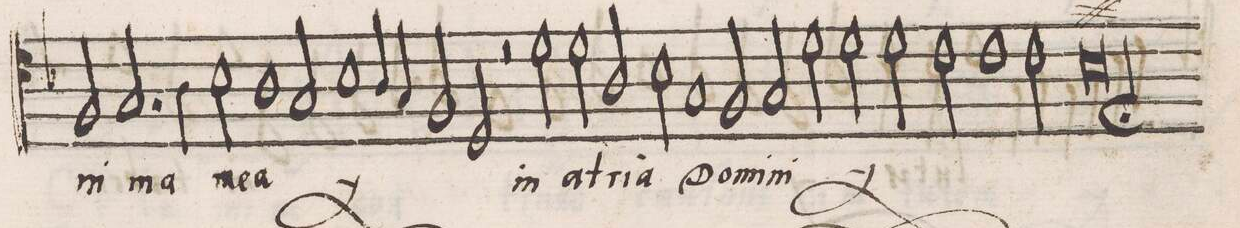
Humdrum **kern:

**kern	**text
*I"ALTVS	*
*clefC4	*
*k[b-]	*
*met(C|)	*
*M2/1	*
2F/	-ni-
2.G/	-ma
=48-	=48-
4A\	.
2B-\	me-
1A	-a
=49-	=49-
*	*ij
2G/	a-
1B-	-ni-
4A/	-ma
4G/	.
=50-	=50-
2F/	me-
2D/	-a
*	*Xij
2r	.
2d\	in
=51-	=51-
2d\	a-
2A/	-tri-
2B-\	-a
1G/	Do-
=52-	=52-
2F/	-mi-
2G/	-ni
*	*ij
2d\	in
=53-	=53-
2d\	a-
2d\	-tri-
2c\	-a
1c\	Do-
=54-	=54-
2c\	-mi-
1Bni;<l\	-ni
*	*Xij
==	==
*-	*-
